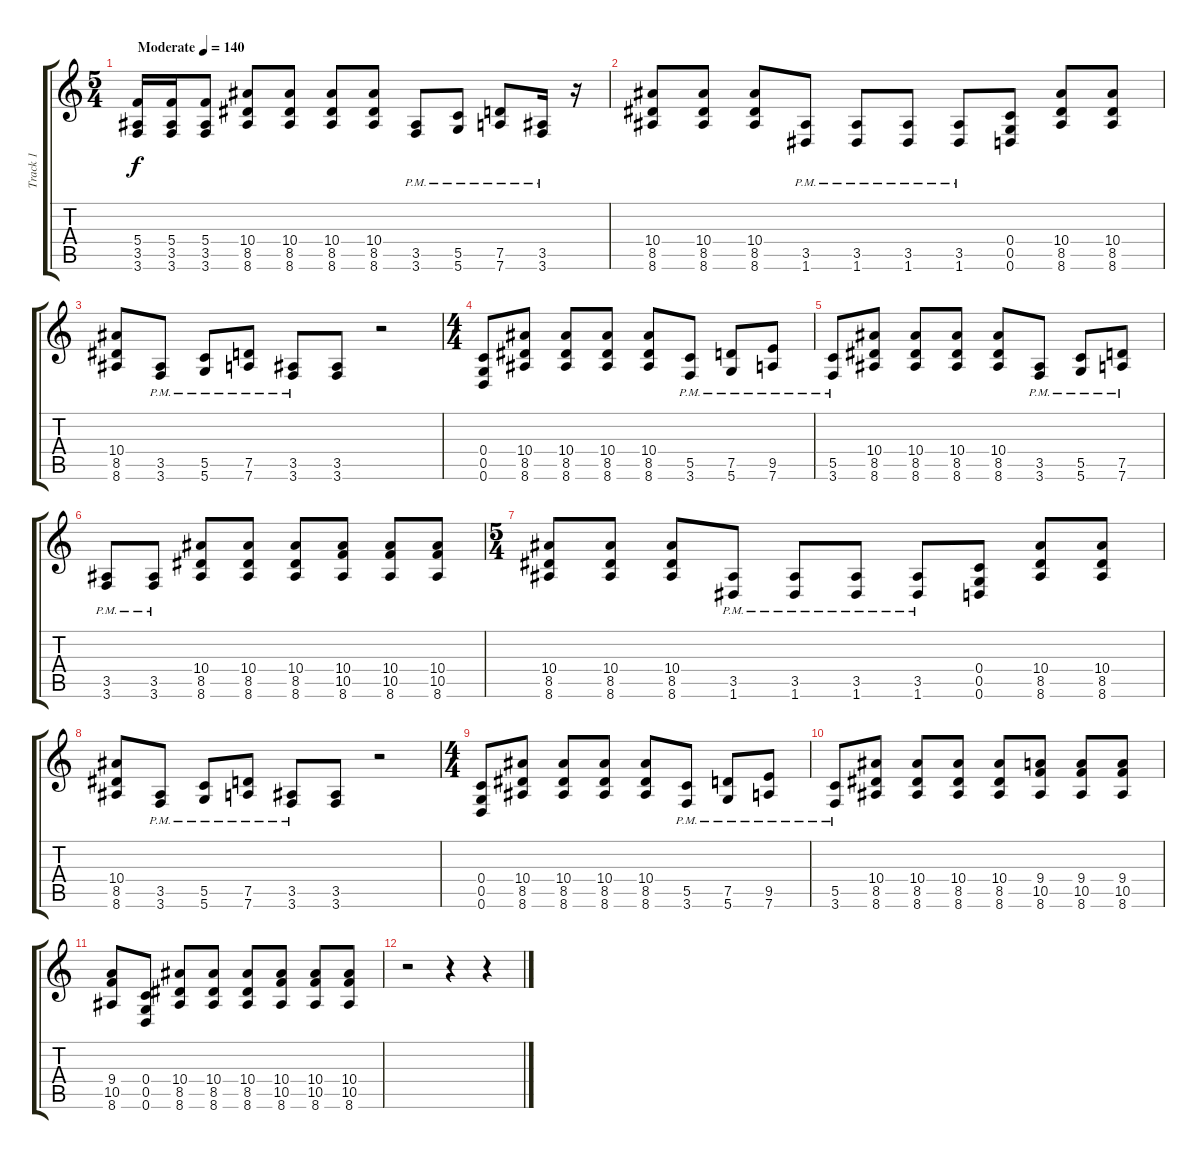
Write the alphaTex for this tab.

\track ("Track 1" "Track 1") {instrument distortionguitar}
\staff {score tabs}
\tuning (D4 A3 F3 C3 G2 D2) {hide}
\ts (5 4)
\tempo (140 "Moderate")
\clef g2
\ks c
(5.4 3.5 3.6).16{dy f instrument distortionguitar} (5.4 3.5 3.6).16 (5.4 3.5 3.6).8 (10.4 8.5 8.6).8 (10.4 8.5 8.6).8 (10.4 8.5 8.6).8 (10.4 8.5 8.6).8 (3.5{pm} 3.6{pm}).8 (5.5{pm} 5.6{pm}).8 (7.5{pm} 7.6{pm}).8 (3.5{pm} 3.6{pm}).16 r.16 |
(10.4 8.5 8.6).8 (10.4 8.5 8.6).8 (10.4 8.5 8.6).8 (3.5{pm} 1.6{pm}).8 (3.5{pm} 1.6{pm}).8 (3.5{pm} 1.6{pm}).8 (3.5{pm} 1.6{pm}).8 (0.4 0.5 0.6).8 (10.4 8.5 8.6).8 (10.4 8.5 8.6).8 |
(10.4 8.5 8.6).8 (3.5{pm} 3.6{pm}).8 (5.5{pm} 5.6{pm}).8 (7.5{pm} 7.6{pm}).8 (3.5{pm} 3.6{pm}).8 (3.5 3.6).8 r.2 |
\ts (4 4)
(0.4 0.5 0.6).8 (10.4 8.5 8.6).8 (10.4 8.5 8.6).8 (10.4 8.5 8.6).8 (10.4 8.5 8.6).8 (5.5{pm} 3.6{pm}).8 (7.5{pm} 5.6{pm}).8 (9.5{pm} 7.6{pm}).8 |
(5.5{pm} 3.6{pm}).8 (10.4 8.5 8.6).8 (10.4 8.5 8.6).8 (10.4 8.5 8.6).8 (10.4 8.5 8.6).8 (3.5{pm} 3.6{pm}).8 (5.5{pm} 5.6{pm}).8 (7.5{pm} 7.6{pm}).8 |
(3.5{pm} 3.6{pm}).8 (3.5{pm} 3.6{pm}).8 (10.4 8.5 8.6).8 (10.4 8.5 8.6).8 (10.4 8.5 8.6).8 (10.4 10.5 8.6).8 (10.4 10.5 8.6).8 (10.4 10.5 8.6).8 |
\ts (5 4)
(10.4 8.5 8.6).8 (10.4 8.5 8.6).8 (10.4 8.5 8.6).8 (3.5{pm} 1.6{pm}).8 (3.5{pm} 1.6{pm}).8 (3.5{pm} 1.6{pm}).8 (3.5{pm} 1.6{pm}).8 (0.4 0.5 0.6).8 (10.4 8.5 8.6).8 (10.4 8.5 8.6).8 |
(10.4 8.5 8.6).8 (3.5{pm} 3.6{pm}).8 (5.5{pm} 5.6{pm}).8 (7.5{pm} 7.6{pm}).8 (3.5{pm} 3.6{pm}).8 (3.5 3.6).8 r.2 |
\ts (4 4)
(0.4 0.5 0.6).8 (10.4 8.5 8.6).8 (10.4 8.5 8.6).8 (10.4 8.5 8.6).8 (10.4 8.5 8.6).8 (5.5{pm} 3.6{pm}).8 (7.5{pm} 5.6{pm}).8 (9.5{pm} 7.6{pm}).8 |
(5.5{pm} 3.6{pm}).8 (10.4 8.5 8.6).8 (10.4 8.5 8.6).8 (10.4 8.5 8.6).8 (10.4 8.5 8.6).8 (9.4 10.5 8.6).8 (9.4 10.5 8.6).8 (9.4 10.5 8.6).8 |
(9.4 10.5 8.6).8 (0.4 0.5 0.6).8 (10.4 8.5 8.6).8 (10.4 8.5 8.6).8 (10.4 8.5 8.6).8 (10.4 10.5 8.6).8 (10.4 10.5 8.6).8 (10.4 10.5 8.6).8 |
r.2 r.4 r.4
